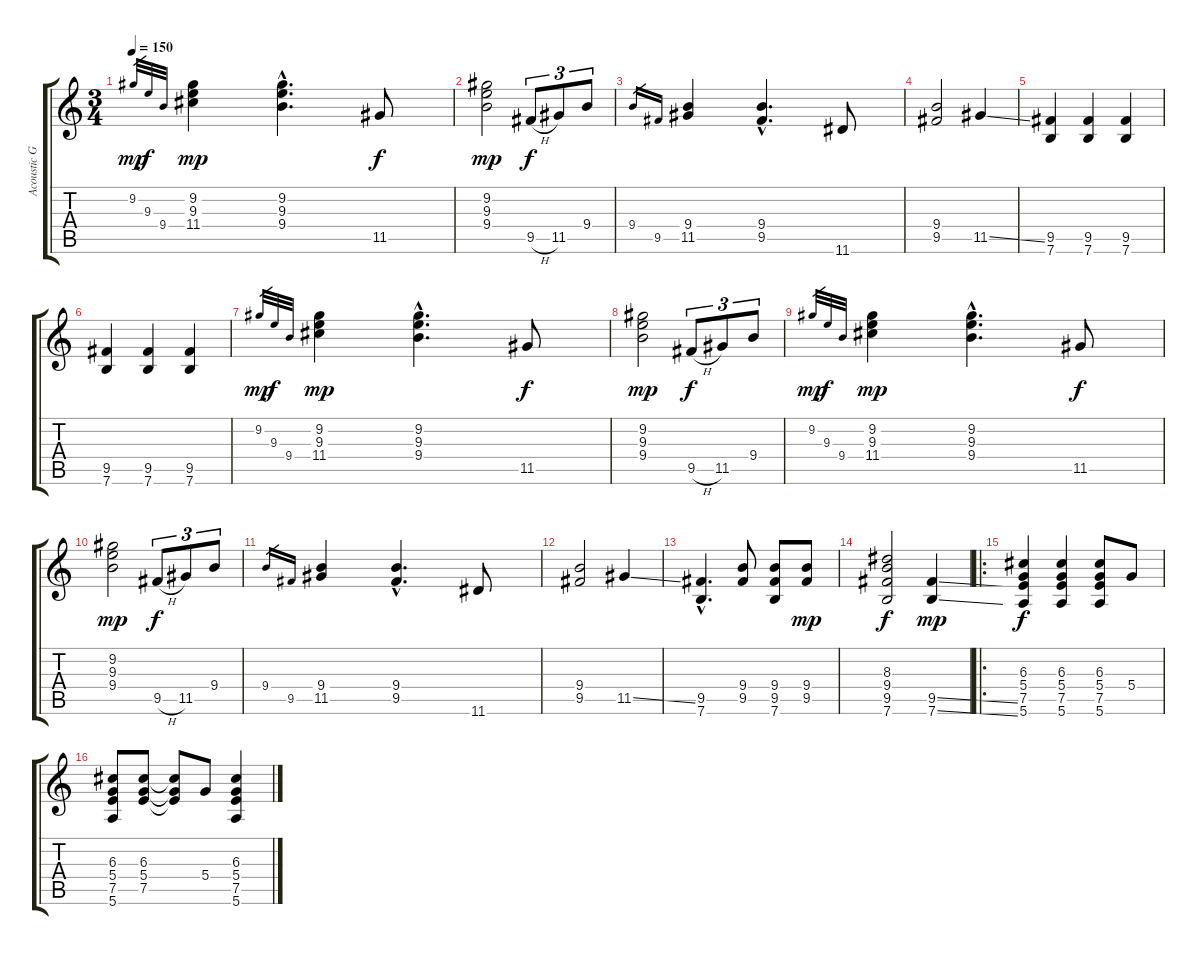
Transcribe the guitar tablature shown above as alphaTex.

\track ("Acoustic Guitar" "Acoustic G") {instrument acousticguitarnylon}
\staff {score tabs}
\tuning (E4 B3 G3 D3 A2 E2) {hide}
\ts (3 4)
\tempo 150
\clef g2
\ks c
9.2.32{gr dy mp} 9.3.32{gr dy f} 9.4.32{gr} (9.2 9.3 11.4).4{dy mp} (9.2{hac} 9.3{hac} 9.4{hac}).4{d} 11.5.8{dy f} |
(9.2 9.3 9.4).2{dy mp} 9.5{h}.8{tu (3 2) dy f} 11.5.8{tu (3 2)} 9.4.8{tu (3 2)} |
9.4.16{gr} 9.5.16{gr} (9.4 11.5).4 (9.4{hac} 9.5{hac}).4{d} 11.6.8 |
(9.4 9.5).2 11.5{ss}.4 |
(9.5 7.6).4 (9.5 7.6).4 (9.5 7.6).4 |
(9.5 7.6).4 (9.5 7.6).4 (9.5 7.6).4 |
9.2.32{gr dy mp} 9.3.32{gr dy f} 9.4.32{gr} (9.2 9.3 11.4).4{dy mp} (9.2{hac} 9.3{hac} 9.4{hac}).4{d} 11.5.8{dy f} |
(9.2 9.3 9.4).2{dy mp} 9.5{h}.8{tu (3 2) dy f} 11.5.8{tu (3 2)} 9.4.8{tu (3 2)} |
9.2.32{gr dy mp} 9.3.32{gr dy f} 9.4.32{gr} (9.2 9.3 11.4).4{dy mp} (9.2{hac} 9.3{hac} 9.4{hac}).4{d} 11.5.8{dy f} |
(9.2 9.3 9.4).2{dy mp} 9.5{h}.8{tu (3 2) dy f} 11.5.8{tu (3 2)} 9.4.8{tu (3 2)} |
9.4.16{gr} 9.5.16{gr} (9.4 11.5).4 (9.4{hac} 9.5{hac}).4{d} 11.6.8 |
(9.4 9.5).2 11.5{ss}.4 |
(9.5{hac} 7.6{hac}).4{d} (9.4 9.5).8 (9.4 9.5 7.6).8 (9.4 9.5).8{dy mp} |
(8.3 9.4 9.5 7.6).2{dy f} (9.5{ss} 7.6{ss}).4{dy mp} |
\ro
(6.3 5.4 7.5 5.6).4{dy f} (6.3 5.4 7.5 5.6).4 (6.3 5.4 7.5 5.6).8 5.4.8 |
(6.3 5.4 7.5 5.6).8 (6.3 5.4 7.5).8 (6.3{t} 5.4{t} 7.5{t}).8 5.4.8 (6.3 5.4 7.5 5.6).4
